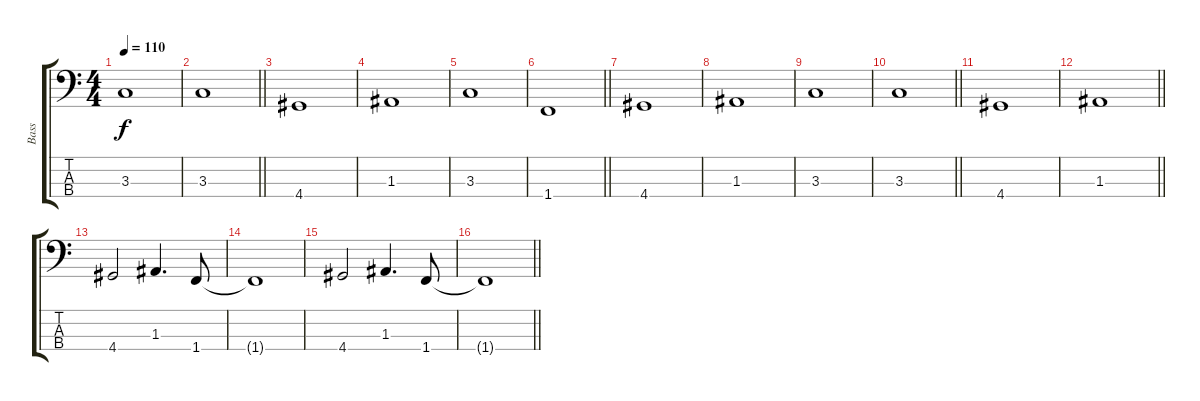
\track ("Bass" "Bass") {instrument electricbassfinger}
\staff {score tabs}
\tuning (G2 D2 A1 E1) {hide}
\ts (4 4)
\tempo 110
\clef f4
\ks c
3.3.1{dy f} |
\barLineRight lightlight
3.3.1 |
4.4.1 |
1.3.1 |
3.3.1 |
\barLineRight lightlight
1.4.1 |
4.4.1 |
1.3.1 |
3.3.1 |
\barLineRight lightlight
3.3.1 |
4.4.1 |
\barLineRight lightlight
1.3.1 |
4.4.2 1.3.4{d} 1.4.8 |
1.4{t}.1 |
4.4.2 1.3.4{d} 1.4.8 |
\barLineRight lightlight
1.4{t}.1
